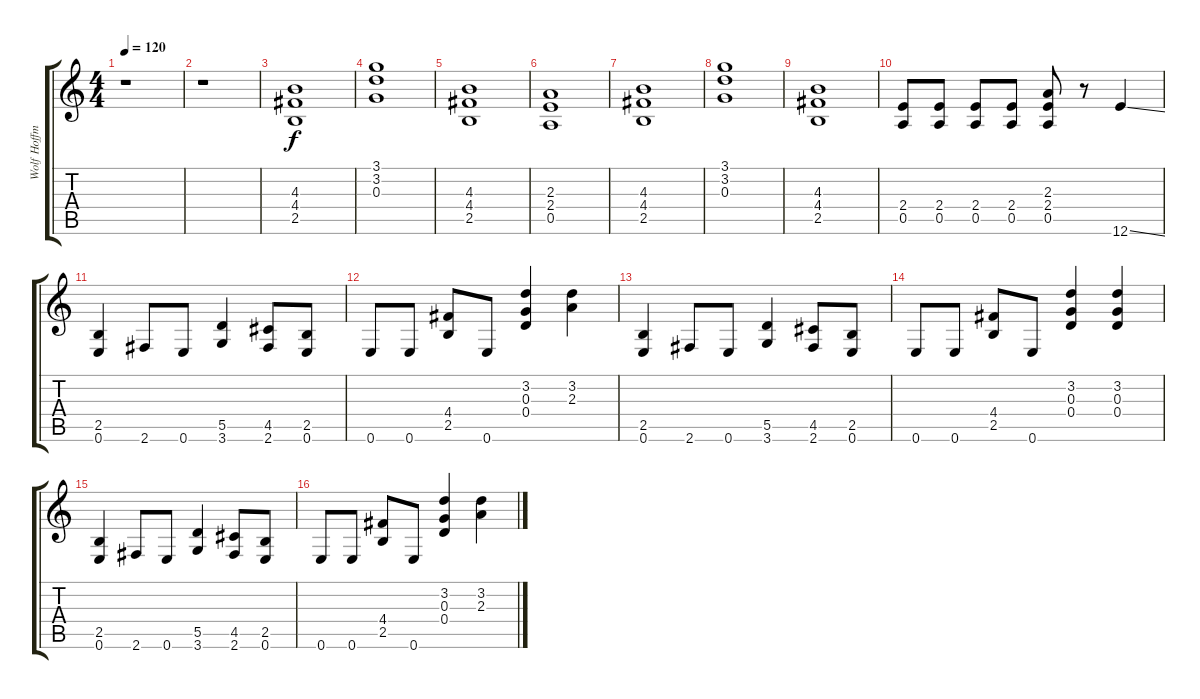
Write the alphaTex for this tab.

\track ("Wolf Hoffmann" "Wolf Hoffm") {instrument distortionguitar}
\staff {score tabs}
\tuning (E4 B3 G3 D3 A2 E2) {hide}
\ts (4 4)
\tempo 120
\clef g2
\ks c
r.1{dy f} |
r.1 |
(4.3 4.4 2.5).1 |
(3.1 3.2 0.3).1 |
(4.3 4.4 2.5).1 |
(2.3 2.4 0.5).1 |
(4.3 4.4 2.5).1 |
(3.1 3.2 0.3).1 |
(4.3 4.4 2.5).1 |
(2.4 0.5).8 (2.4 0.5).8 (2.4 0.5).8 (2.4 0.5).8 (2.3 2.4 0.5).8 r.8 12.6{ss}.4 |
(2.5 0.6).4 2.6.8 0.6.8 (5.5 3.6).4 (4.5 2.6).8 (2.5 0.6).8 |
0.6.8 0.6.8 (4.4 2.5).8 0.6.8 (3.2 0.3 0.4).4 (3.2 2.3).4 |
(2.5 0.6).4 2.6.8 0.6.8 (5.5 3.6).4 (4.5 2.6).8 (2.5 0.6).8 |
0.6.8 0.6.8 (4.4 2.5).8 0.6.8 (3.2 0.3 0.4).4 (3.2 0.3 0.4).4 |
(2.5 0.6).4 2.6.8 0.6.8 (5.5 3.6).4 (4.5 2.6).8 (2.5 0.6).8 |
0.6.8 0.6.8 (4.4 2.5).8 0.6.8 (3.2 0.3 0.4).4 (3.2 2.3).4
